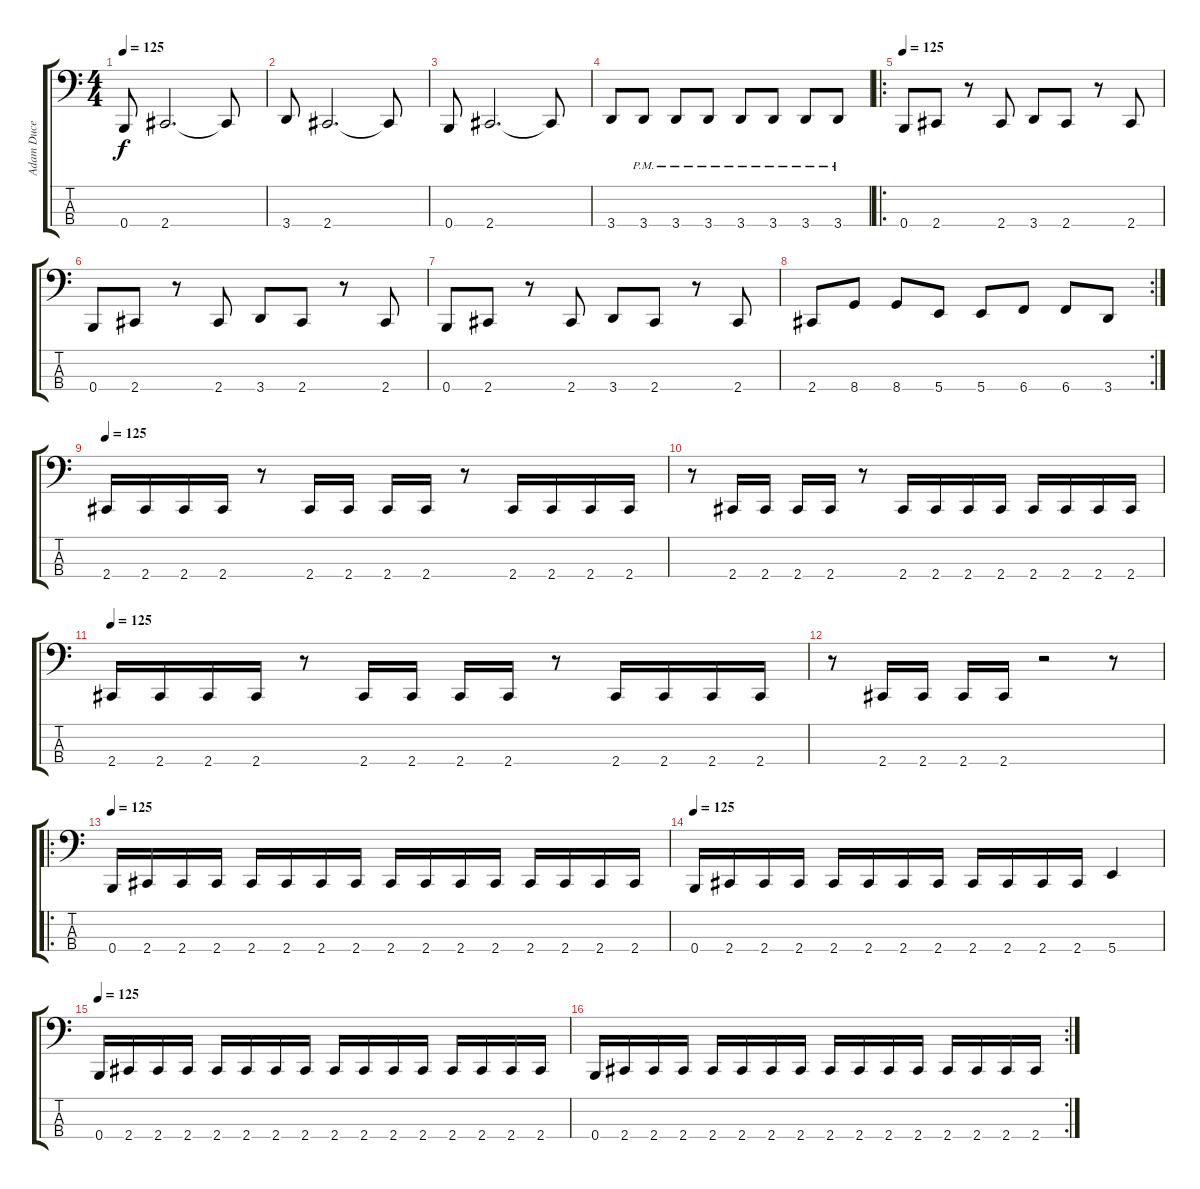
\track ("Adam Duce" "Adam Duce") {instrument electricbassfinger}
\staff {score tabs}
\tuning (E2 B1 Gb1 B0) {hide}
\ts (4 4)
\tempo 125
\clef f4
\ks c
0.4.8{dy f} 2.4.2{d} 2.4{t}.8 |
3.4.8 2.4.2{d} 2.4{t}.8 |
0.4.8 2.4.2{d} 2.4{t}.8 |
3.4.8 3.4{pm}.8 3.4{pm}.8 3.4{pm}.8 3.4{pm}.8 3.4{pm}.8 3.4{pm}.8 3.4{pm}.8 |
\ro
\tempo 125
0.4.8 2.4.8 r.8 2.4.8 3.4.8 2.4.8 r.8 2.4.8 |
0.4.8 2.4.8 r.8 2.4.8 3.4.8 2.4.8 r.8 2.4.8 |
0.4.8 2.4.8 r.8 2.4.8 3.4.8 2.4.8 r.8 2.4.8 |
\rc 2
2.4.8 8.4.8 8.4.8 5.4.8 5.4.8 6.4.8 6.4.8 3.4.8 |
\tempo 125
2.4.16 2.4.16 2.4.16 2.4.16 r.8 2.4.16 2.4.16 2.4.16 2.4.16 r.8 2.4.16 2.4.16 2.4.16 2.4.16 |
r.8 2.4.16 2.4.16 2.4.16 2.4.16 r.8 2.4.16 2.4.16 2.4.16 2.4.16 2.4.16 2.4.16 2.4.16 2.4.16 |
\tempo 125
2.4.16 2.4.16 2.4.16 2.4.16 r.8 2.4.16 2.4.16 2.4.16 2.4.16 r.8 2.4.16 2.4.16 2.4.16 2.4.16 |
r.8 2.4.16 2.4.16 2.4.16 2.4.16 r.2 r.8 |
\ro
\tempo 125
0.4.16 2.4.16 2.4.16 2.4.16 2.4.16 2.4.16 2.4.16 2.4.16 2.4.16 2.4.16 2.4.16 2.4.16 2.4.16 2.4.16 2.4.16 2.4.16 |
\tempo 125
0.4.16 2.4.16 2.4.16 2.4.16 2.4.16 2.4.16 2.4.16 2.4.16 2.4.16 2.4.16 2.4.16 2.4.16 5.4.4 |
\tempo 125
0.4.16 2.4.16 2.4.16 2.4.16 2.4.16 2.4.16 2.4.16 2.4.16 2.4.16 2.4.16 2.4.16 2.4.16 2.4.16 2.4.16 2.4.16 2.4.16 |
\rc 2
0.4.16 2.4.16 2.4.16 2.4.16 2.4.16 2.4.16 2.4.16 2.4.16 2.4.16 2.4.16 2.4.16 2.4.16 2.4.16 2.4.16 2.4.16 2.4.16
